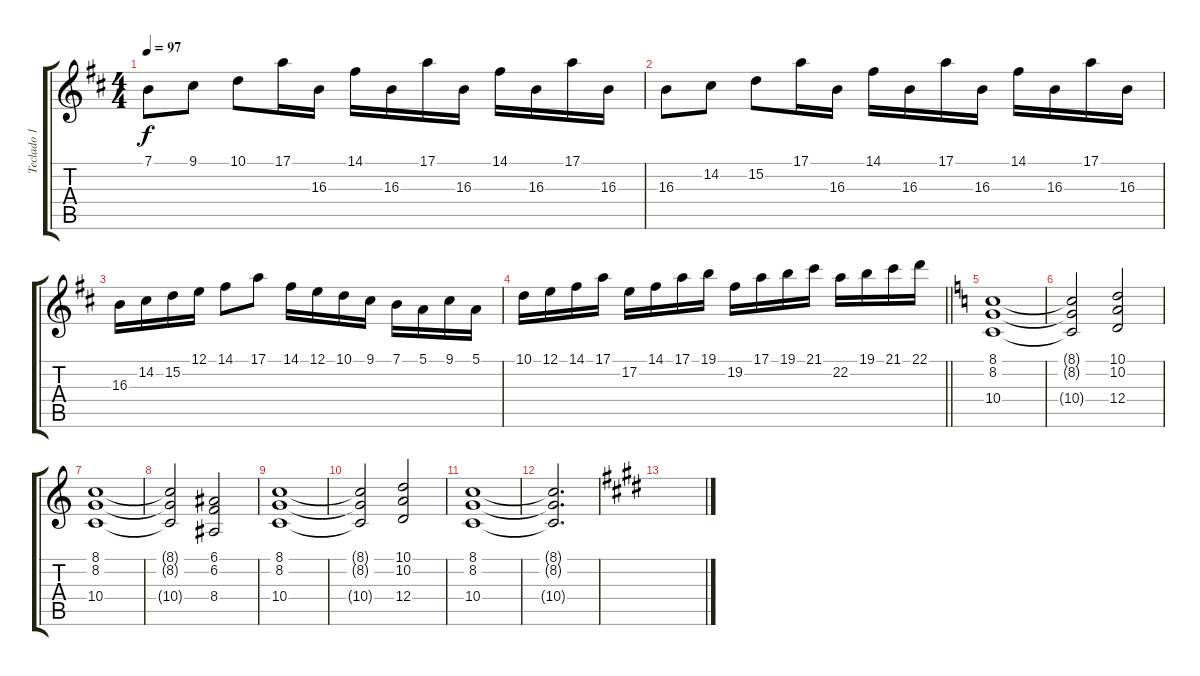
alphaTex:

\track ("Teclado 1" "Teclado 1") {instrument synthstrings1}
\staff {score tabs}
\tuning (E4 B3 G3 D3 A2 E2) {hide}
\ts (4 4)
\tempo 97
\clef g2
\ks d
7.1.8{dy f} 9.1.8 10.1.8 17.1.16 16.3.16 14.1.16 16.3.16 17.1.16 16.3.16 14.1.16 16.3.16 17.1.16 16.3.16 |
16.3.8 14.2.8 15.2.8 17.1.16 16.3.16 14.1.16 16.3.16 17.1.16 16.3.16 14.1.16 16.3.16 17.1.16 16.3.16 |
16.3.16 14.2.16 15.2.16 12.1.16 14.1.8 17.1.8 14.1.16 12.1.16 10.1.16 9.1.16 7.1.16 5.1.16 9.1.16 5.1.16 |
\barLineRight lightlight
10.1.16 12.1.16 14.1.16 17.1.16 17.2.16 14.1.16 17.1.16 19.1.16 19.2.16 17.1.16 19.1.16 21.1.16 22.2.16 19.1.16 21.1.16 22.1.16 |
\ks c
(8.1 8.2 10.4).1{instrument rockorgan} |
(8.1{t} 8.2{t} 10.4{t}).2 (10.1 10.2 12.4).2 |
(8.1 8.2 10.4).1 |
(8.1{t} 8.2{t} 10.4{t}).2 (6.1 6.2 8.4).2 |
(8.1 8.2 10.4).1 |
(8.1{t} 8.2{t} 10.4{t}).2 (10.1 10.2 12.4).2 |
(8.1 8.2 10.4).1 |
(8.1{t} 8.2{t} 10.4{t}).2{d} |
\ks e
